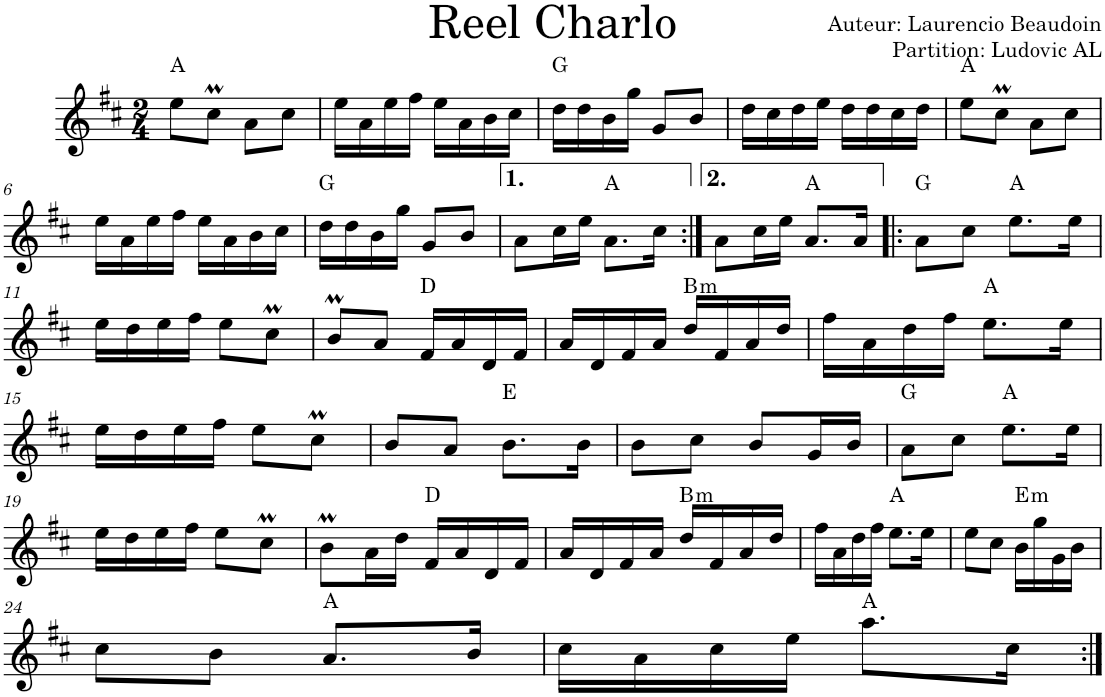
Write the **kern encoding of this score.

**kern	**harte
*part1	*part1
*staff1	*
*I"Violon	*
*I'Vln.	*
*clefG2	*
*k[f#c#]	*
*M2/4	*
=1	=1
8ee\L	A:maj
8cc#m\J	.
8a\L	.
8cc#\J	.
=2	=2
16ee\LL	.
16a\	.
16ee\	.
16ff#\JJ	.
16ee\LL	.
16a\	.
16b\	.
16cc#\JJ	.
=3	=3
16dd\LL	G:maj
16dd\	.
16b\	.
16gg\JJ	.
8g/L	.
8b/J	.
=4	=4
16dd\LL	.
16cc#\	.
16dd\	.
16ee\JJ	.
16dd\LL	.
16dd\	.
16cc#\	.
16dd\JJ	.
=5	=5
8ee\L	A:maj
8cc#m\J	.
8a\L	.
8cc#\J	.
!!LO:LB:g=z
=6	=6
16ee\LL	.
16a\	.
16ee\	.
16ff#\JJ	.
16ee\LL	.
16a\	.
16b\	.
16cc#\JJ	.
=7	=7
16dd\LL	G:maj
16dd\	.
16b\	.
16gg\JJ	.
8g/L	.
8b/J	.
=8	=8
8a\L	.
16cc#\L	.
16ee\JJ	.
8.a\L	A:maj
16cc#\Jk	.
=9:|!	=9:|!
8a\L	.
16cc#\L	.
16ee\JJ	.
8.a/L	A:maj
16a/Jk	.
=10!|:	=10!|:
8a\L	G:maj
8cc#\J	.
8.ee\L	A:maj
16ee\Jk	.
!!LO:LB:g=z
=11	=11
16ee\LL	.
16dd\	.
16ee\	.
16ff#\JJ	.
8ee\L	.
8cc#m\J	.
=12	=12
8bM/L	.
8a/J	.
16f#/LL	D:maj
16a/	.
16d/	.
16f#/JJ	.
=13	=13
16a/LL	.
16d/	.
16f#/	.
16a/JJ	.
!	!LO:H:kt=m
16dd/LL	B:min
16f#/	.
16a/	.
16dd/JJ	.
=14	=14
16ff#\LL	.
16a\	.
16dd\	.
16ff#\JJ	.
8.ee\L	A:maj
16ee\Jk	.
!!LO:LB:g=z
=15	=15
16ee\LL	.
16dd\	.
16ee\	.
16ff#\JJ	.
8ee\L	.
8cc#m\J	.
=16	=16
8b/L	.
8a/J	.
8.b\L	E:maj
16b\Jk	.
=17	=17
8b\L	.
8cc#\J	.
8b/L	.
16g/L	.
16b/JJ	.
=18	=18
8a\L	G:maj
8cc#\J	.
8.ee\L	A:maj
16ee\Jk	.
!!LO:LB:g=z
=19	=19
16ee\LL	.
16dd\	.
16ee\	.
16ff#\JJ	.
8ee\L	.
8cc#m\J	.
=20	=20
8bM\L	.
16a\L	.
16dd\JJ	.
16f#/LL	D:maj
16a/	.
16d/	.
16f#/JJ	.
=21	=21
16a/LL	.
16d/	.
16f#/	.
16a/JJ	.
!	!LO:H:kt=m
16dd/LL	B:min
16f#/	.
16a/	.
16dd/JJ	.
=22	=22
16ff#\LL	.
16a\	.
16dd\	.
16ff#\JJ	.
8.ee\L	A:maj
16ee\Jk	.
=23	=23
8ee\L	.
8cc#\J	.
!	!LO:H:kt=m
16b\LL	E:min
16gg\	.
16g\	.
16b\JJ	.
!!LO:LB:g=z
=24	=24
8cc#\L	.
8b\J	.
8.a/L	A:maj
16b/Jk	.
=25	=25
16cc#\LL	.
16a\	.
16cc#\	.
16ee\JJ	.
8.aa\L	A:maj
16cc#\Jk	.
=:|!	=:|!
*-	*-
